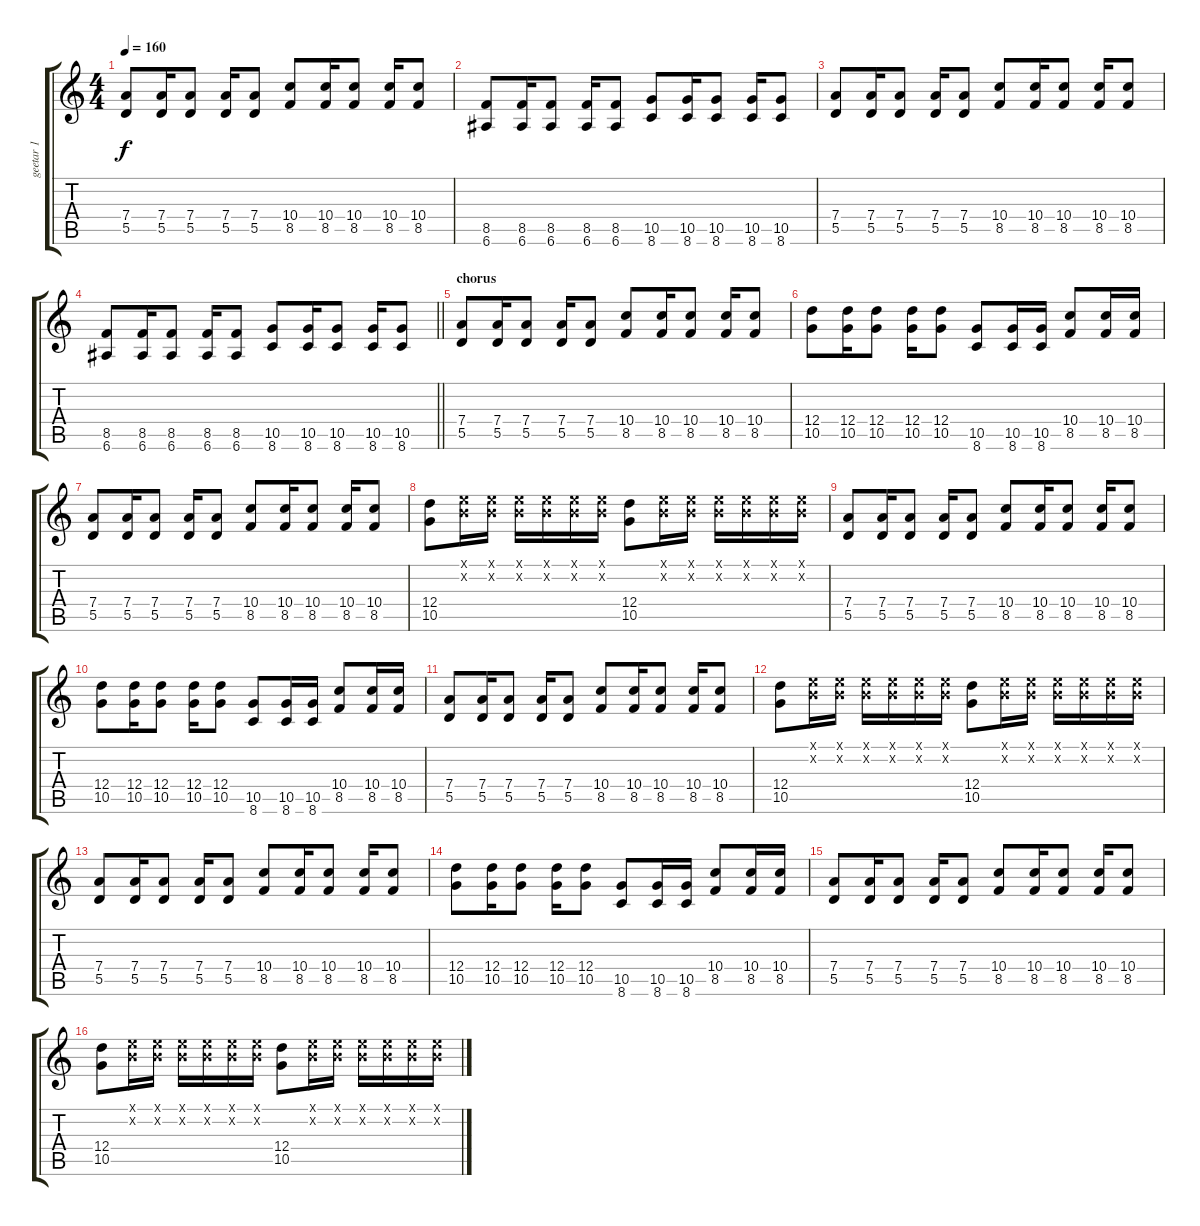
\track ("geetar 1" "geetar 1") {instrument distortionguitar}
\staff {score tabs}
\tuning (E4 B3 G3 D3 A2 E2) {hide}
\ts (4 4)
\tempo 160
\clef g2
\ks c
(7.4 5.5).8{dy f} (7.4 5.5).16 (7.4 5.5).8 (7.4 5.5).16 (7.4 5.5).8 (10.4 8.5).8 (10.4 8.5).16 (10.4 8.5).8 (10.4 8.5).16 (10.4 8.5).8 |
(8.5 6.6).8 (8.5 6.6).16 (8.5 6.6).8 (8.5 6.6).16 (8.5 6.6).8 (10.5 8.6).8 (10.5 8.6).16 (10.5 8.6).8 (10.5 8.6).16 (10.5 8.6).8 |
(7.4 5.5).8 (7.4 5.5).16 (7.4 5.5).8 (7.4 5.5).16 (7.4 5.5).8 (10.4 8.5).8 (10.4 8.5).16 (10.4 8.5).8 (10.4 8.5).16 (10.4 8.5).8 |
\barLineRight lightlight
(8.5 6.6).8 (8.5 6.6).16 (8.5 6.6).8 (8.5 6.6).16 (8.5 6.6).8 (10.5 8.6).8 (10.5 8.6).16 (10.5 8.6).8 (10.5 8.6).16 (10.5 8.6).8 |
\section ("" "chorus")
(7.4 5.5).8 (7.4 5.5).16 (7.4 5.5).8 (7.4 5.5).16 (7.4 5.5).8 (10.4 8.5).8 (10.4 8.5).16 (10.4 8.5).8 (10.4 8.5).16 (10.4 8.5).8 |
(12.4 10.5).8 (12.4 10.5).16 (12.4 10.5).8 (12.4 10.5).16 (12.4 10.5).8 (10.5 8.6).8 (10.5 8.6).16 (10.5 8.6).16 (10.4 8.5).8 (10.4 8.5).16 (10.4 8.5).16 |
(7.4 5.5).8 (7.4 5.5).16 (7.4 5.5).8 (7.4 5.5).16 (7.4 5.5).8 (10.4 8.5).8 (10.4 8.5).16 (10.4 8.5).8 (10.4 8.5).16 (10.4 8.5).8 |
(12.4 10.5).8 (0.1{x} 0.2{x}).16 (0.1{x} 0.2{x}).16 (0.1{x} 0.2{x}).16 (0.1{x} 0.2{x}).16 (0.1{x} 0.2{x}).16 (0.1{x} 0.2{x}).16 (12.4 10.5).8 (0.1{x} 0.2{x}).16 (0.1{x} 0.2{x}).16 (0.1{x} 0.2{x}).16 (0.1{x} 0.2{x}).16 (0.1{x} 0.2{x}).16 (0.1{x} 0.2{x}).16 |
(7.4 5.5).8 (7.4 5.5).16 (7.4 5.5).8 (7.4 5.5).16 (7.4 5.5).8 (10.4 8.5).8 (10.4 8.5).16 (10.4 8.5).8 (10.4 8.5).16 (10.4 8.5).8 |
(12.4 10.5).8 (12.4 10.5).16 (12.4 10.5).8 (12.4 10.5).16 (12.4 10.5).8 (10.5 8.6).8 (10.5 8.6).16 (10.5 8.6).16 (10.4 8.5).8 (10.4 8.5).16 (10.4 8.5).16 |
(7.4 5.5).8 (7.4 5.5).16 (7.4 5.5).8 (7.4 5.5).16 (7.4 5.5).8 (10.4 8.5).8 (10.4 8.5).16 (10.4 8.5).8 (10.4 8.5).16 (10.4 8.5).8 |
(12.4 10.5).8 (0.1{x} 0.2{x}).16 (0.1{x} 0.2{x}).16 (0.1{x} 0.2{x}).16 (0.1{x} 0.2{x}).16 (0.1{x} 0.2{x}).16 (0.1{x} 0.2{x}).16 (12.4 10.5).8 (0.1{x} 0.2{x}).16 (0.1{x} 0.2{x}).16 (0.1{x} 0.2{x}).16 (0.1{x} 0.2{x}).16 (0.1{x} 0.2{x}).16 (0.1{x} 0.2{x}).16 |
(7.4 5.5).8 (7.4 5.5).16 (7.4 5.5).8 (7.4 5.5).16 (7.4 5.5).8 (10.4 8.5).8 (10.4 8.5).16 (10.4 8.5).8 (10.4 8.5).16 (10.4 8.5).8 |
(12.4 10.5).8 (12.4 10.5).16 (12.4 10.5).8 (12.4 10.5).16 (12.4 10.5).8 (10.5 8.6).8 (10.5 8.6).16 (10.5 8.6).16 (10.4 8.5).8 (10.4 8.5).16 (10.4 8.5).16 |
(7.4 5.5).8 (7.4 5.5).16 (7.4 5.5).8 (7.4 5.5).16 (7.4 5.5).8 (10.4 8.5).8 (10.4 8.5).16 (10.4 8.5).8 (10.4 8.5).16 (10.4 8.5).8 |
(12.4 10.5).8 (0.1{x} 0.2{x}).16 (0.1{x} 0.2{x}).16 (0.1{x} 0.2{x}).16 (0.1{x} 0.2{x}).16 (0.1{x} 0.2{x}).16 (0.1{x} 0.2{x}).16 (12.4 10.5).8 (0.1{x} 0.2{x}).16 (0.1{x} 0.2{x}).16 (0.1{x} 0.2{x}).16 (0.1{x} 0.2{x}).16 (0.1{x} 0.2{x}).16 (0.1{x} 0.2{x}).16
